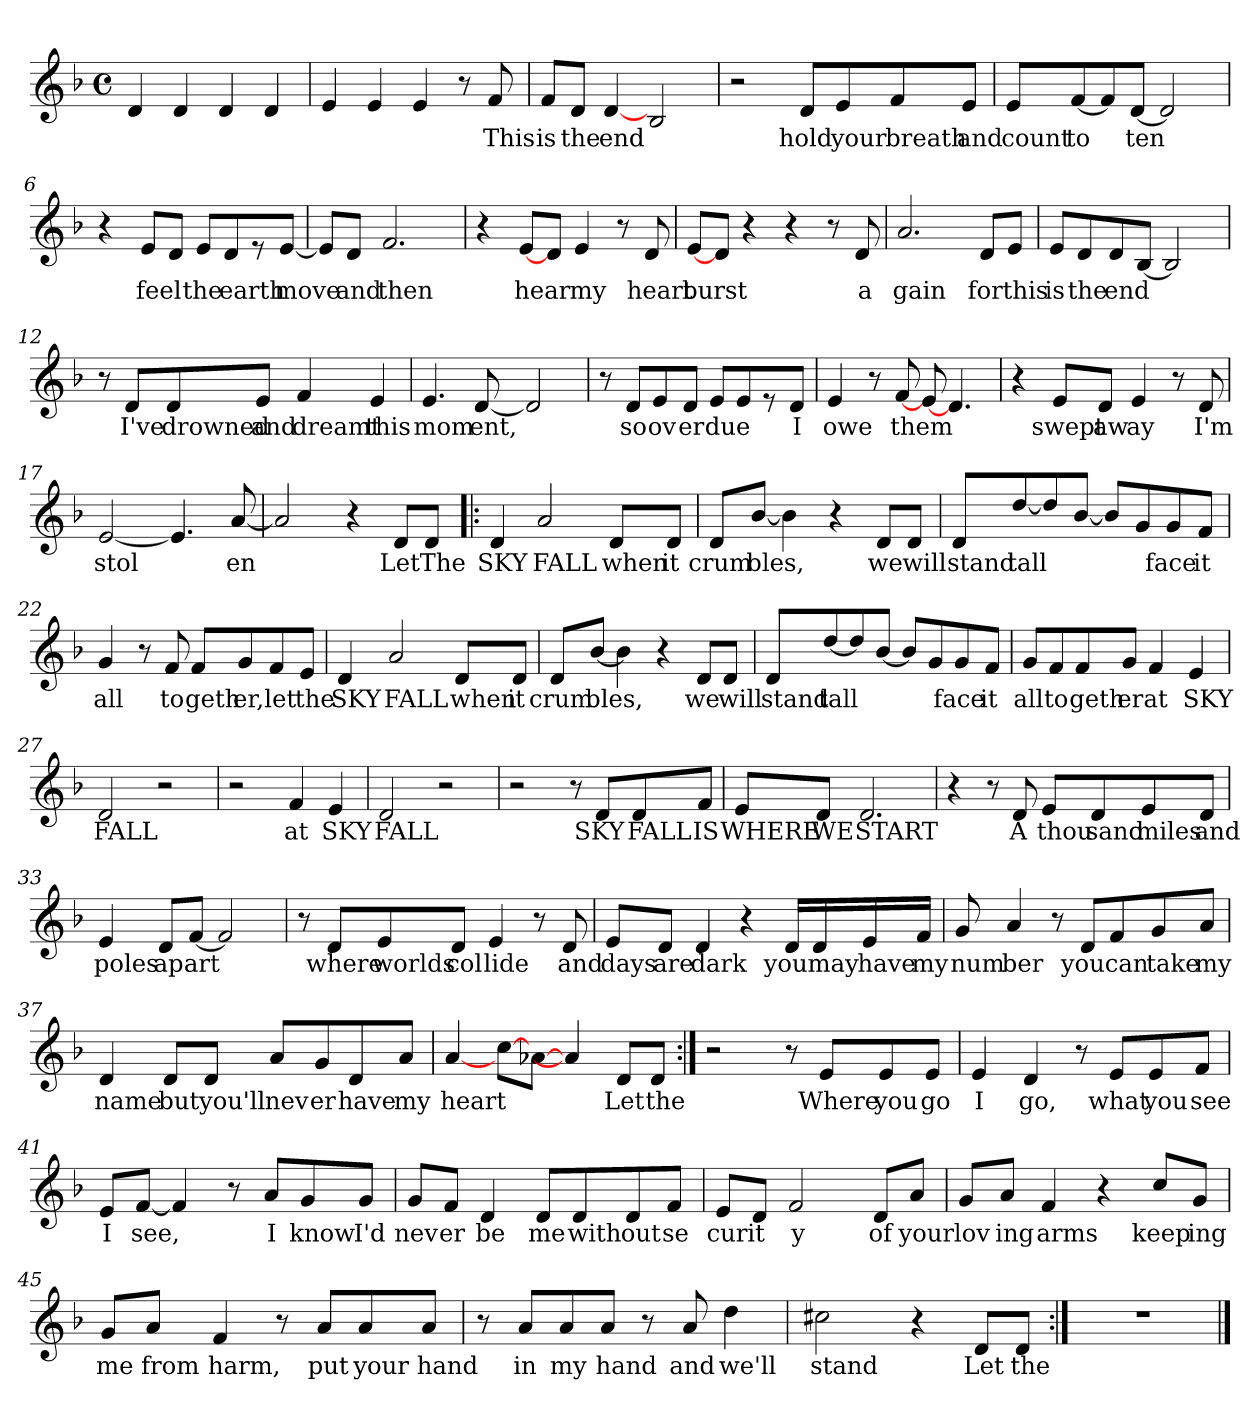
**kern	**text
*part1	*part1
*staff1	*staff1
*clefG2	*
*k[b-]	*
*F:	*
*M4/4	*
*met(c)	*
=1	=1
4d/	.
4d/	.
4d/	.
4d/	.
=2	=2
4e/	.
4e/	.
4e/	.
8r	1.
8f/	This
!!LO:LB:g=z
=3	=3
8f/L	is
8d/J	the
[4d/	end
2B-/	.
=4	=4
2r	.
8d/L	hold
8e/	your
8f/	breath
8e/J	and
=5	=5
8e/L	count
[8f/	to
8f/]	.
[8d/J	ten
2d/]	.
=6	=6
4r	.
8e/L	feel
8d/J	.
8e/L	the
8d/	earth
8r	.
[8e/J	move
!!LO:LB:g=z
=7	=7
8e/L]	.
8d/J	and
2.f/	then
=8	=8
4r	.
[8e/L	hear
8d/J	.
4e/	my
8r	.
8d/	heart
=9	=9
[8e/L	burst
8d/J	.
4r	.
4r	.
8r	.
8d/	a
=10	=10
2.a/	gain
8d/L	for
8e/J	this
!!LO:LB:g=z
=11	=11
8e/L	is
8d/	the
8d/	end
[8B-/J	.
2B-/]	.
=12	=12
8r	.
8d/L	I've
8d/	drowned
8e/J	and
4f/	dreamt
4e/	this
=13	=13
4.e/	mom
[8d/	ent,
2d/]	.
=14	=14
8r	.
8d/L	so
8e/	ov
8d/J	er
8e/L	due
8e/	.
8r	.
8d/J	I
!!LO:LB:g=z
=15	=15
4e/	owe
8r	.
[8f/	them
[8e/	.
4.d/	.
=16	=16
4r	.
8e/L	swept
8d/J	aw
4e/	ay
8r	.
8d/	I'm
=17	=17
[2e/	stol
4.e/]	.
[8a/	en
=18	=18
2a/]	.
4r	.
8d/L	Let
8d/J	The
!!LO:LB:g=z
=19!|:	=19!|:
4d/	SKY
2a/	FALL
8d/L	when
8d/J	it
=20	=20
8d/L	crum
[8b-/J	bles,
4b-\]	.
4r	.
8d/L	we
8d/J	will
=21	=21
8d/L	stand
[8dd/	tall
8dd/]	.
[8b-/J	.
8b-/L]	.
8g/	.
8g/	face
8f/J	it
!!LO:LB:g=z
=22	=22
4g/	all
8r	.
8f/	to
8f/L	geth
8g/	er,
8f/	let
8e/J	the
=23	=23
4d/	SKY
2a/	FALL
8d/L	when
8d/J	it
=24	=24
8d/L	crum
[8b-/J	bles,
4b-\]	.
4r	.
8d/L	we
8d/J	will
!!LO:PB:g=z
=25	=25
8d/L	stand
[8dd/	tall
8dd/]	.
[8b-/J	.
8b-/L]	.
8g/	.
8g/	face
8f/J	it
=26	=26
8g/L	all
8f/	to
8f/	geth
8g/J	er
4f/	at
4e/	SKY
=27	=27
2d/	FALL
2r	.
=28	=28
2r	.
4f/	at
4e/	SKY
=29	=29
2d/	FALL
2r	.
!!LO:LB:g=z
=30	=30
2r	.
8r	2.
8d/L	SKY
8d/	FALL
8f/J	IS
=31	=31
8e/L	WHERE
8d/J	WE
2.d/	START
=32	=32
4r	.
8r	.
8d/	A
8e/L	thou
8d/	sand
8e/	miles
8d/J	and
!!LO:LB:g=z
=33	=33
4e/	poles
8d/L	ap
[8f/J	art
2f/]	.
=34	=34
8r	.
8d/L	where
8e/	worlds
8d/J	col
4e/	lide
8r	.
8d/	and
=35	=35
8e/L	days
8d/J	are
4d/	dark
4r	.
16d/LL	you
16d/	may
16e/	have
16f/JJ	my
!!LO:LB:g=z
=36	=36
8g/	num
4a/	ber
8r	.
8d/L	you
8f/	can
8g/	take
8a/J	my
=37	=37
4d/	name
8d/L	but
8d/J	you'll
8a/L	nev
8g/	er
8d/	have
8a/J	my
=38	=38
[4a/	heart
[8cc\L	.
[8a-X\J	.
4a/]	.
8d/L	Let
8d/J	the
!!LO:LB:g=z
=39:|!	=39:|!
2r	BRIDGE:
8r	.
8e/L	Where
8e/	you
8e/J	go
=40	=40
4e/	I
4d/	go,
8r	.
8e/L	what
8e/	you
8f/J	see
=41	=41
8e/L	I
[8f/J	see,
4f/]	.
8r	.
8a/L	I
8g/	know
8g/J	I'd
!!LO:LB:g=z
=42	=42
8g/L	nev
8f/J	er
4d/	be
8d/L	me
8d/	with
8d/	out
8f/J	se
=43	=43
8e/L	cur
8d/J	it
2f/	y
8d/L	of
8a/J	your
=44	=44
8g/L	lov
8a/J	ing
4f/	arms
4r	.
8cc/L	keep
8g/J	ing
!!LO:LB:g=z
=45	=45
8g/L	me
8a/J	from
4f/	harm,
8r	.
8a/L	put
8a/	your
8a/J	hand
=46	=46
8r	.
8a/L	in
8a/	my
8a/J	hand
8r	.
8a/	and
4dd\	we'll
=47	=47
2cc#X\	stand
4r	CHORUS:
8d/L	Let
8d/J	the
!!LO:LB:g=z
=48:|!	=48:|!
1r	.
==	==
*-	*-
